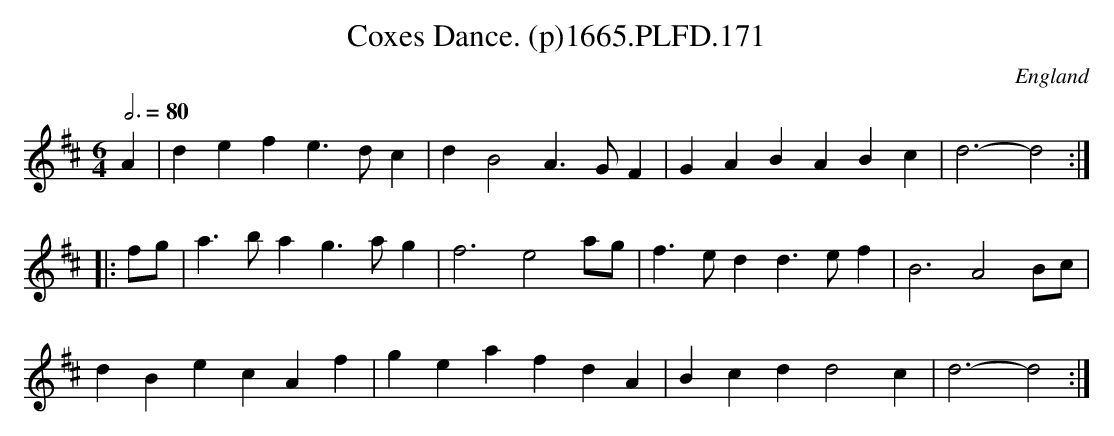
X:1
T:Coxes Dance. (p)1665.PLFD.171
M:6/4
L:1/4
Q:3/4=80
O:England
K:D
A|defe>dc|dB2A>GF|GABABc|d3-d2:|
|:f/g/|a>bag>ag|f3e2a/g/|f>edd>ef|B3A2B/c/|
dBecAf|geafdA|Bcdd2c|d3-d2:|
